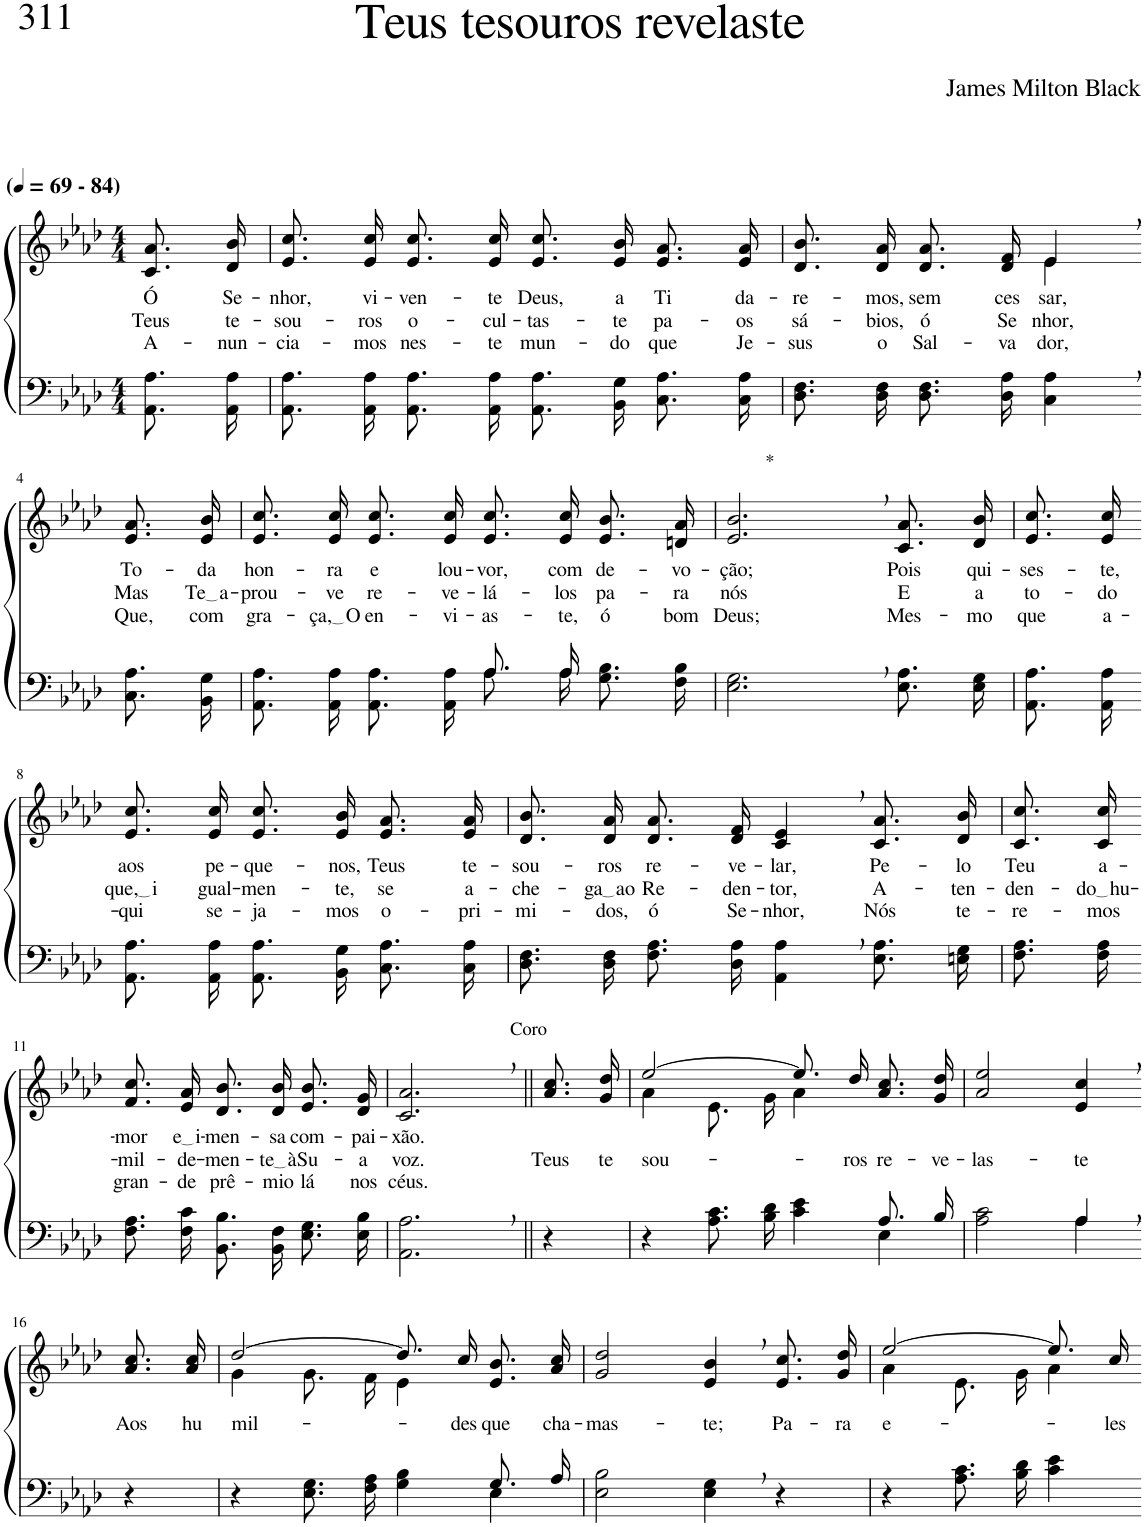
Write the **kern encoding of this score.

**kern	**kern	**text	**text	**text
*part2	*part1	*part1	*part1	*part1
*staff2	*staff1	*staff1	*staff1	*staff1
*I"Parte III e IV	*I"Parte I e II	*	*	*
*clefF4	*clefG2	*	*	*
*k[b-e-a-d-]	*k[b-e-a-d-]	*	*	*
*M4/4	*M4/4	*	*	*
*MM69	*MM69	*	*	*
=1	=1	=1	=1	=1
!	!LO:TX:a:B:t=(	!	!	!
!	!LO:TX:a:B:t=- 84)	!	!	!
!	!	!LO:LY:b	!LO:LY:b	!LO:LY:b
8.AA-\ 8.A-\L	8.c/ 8.a-/L	Ó	Teus	A-
!	!	!LO:LY:b	!LO:LY:b	!LO:LY:b
16AA-\ 16A-\Jk	16d-/ 16b-/Jk	Se-	te-	-nun-
=2	=2	=2	=2	=2
!	!	!LO:LY:b	!LO:LY:b	!LO:LY:b
8.AA-\ 8.A-\L	8.e-/ 8.cc/L	-nhor,	-sou-	-cia-
!	!	!LO:LY:b	!LO:LY:b	!LO:LY:b
16AA-\ 16A-\Jk	16e-/ 16cc/Jk	vi-	-ros	-mos
!	!	!LO:LY:b	!LO:LY:b	!LO:LY:b
8.AA-\ 8.A-\L	8.e-/ 8.cc/L	-ven-	o-	nes-
!	!	!LO:LY:b	!LO:LY:b	!LO:LY:b
16AA-\ 16A-\Jk	16e-/ 16cc/Jk	-te	-cul-	-te
!	!	!LO:LY:b	!LO:LY:b	!LO:LY:b
8.AA-\ 8.A-\L	8.e-/ 8.cc/L	Deus,	-tas-	mun-
!	!	!LO:LY:b	!LO:LY:b	!LO:LY:b
16BB-\ 16G\Jk	16e-/ 16b-/Jk	a	-te	-do
!	!	!LO:LY:b	!LO:LY:b	!LO:LY:b
8.C\ 8.A-\L	8.e-/ 8.a-/L	Ti	pa-	que
!	!	!LO:LY:b	!LO:LY:b	!LO:LY:b
16C\ 16A-\Jk	16e-/ 16a-/Jk	da-	-os	Je-
=3	=3	=3	=3	=3
!	!	!LO:LY:b	!LO:LY:b	!LO:LY:b
*	*^	*	*	*
8.D-\ 8.F\L	8.d-/ 8.b-/L	2ryy	-re-	sá-	-sus
!	!	!	!LO:LY:b	!LO:LY:b	!LO:LY:b
16D-\ 16F\Jk	16d-/ 16a-/Jk	.	-mos,	-bios,	o
!	!	!	!LO:LY:b	!LO:LY:b	!LO:LY:b
8.D-\ 8.F\L	8.d-/ 8.a-/L	.	sem	ó	Sal-
!	!	!	!LO:LY:b	!LO:LY:b	!LO:LY:b
16D-\ 16A-\Jk	16d-/ 16f/Jk	.	ces-	Se-	-va-
!	!	!	!LO:LY:b	!LO:LY:b	!LO:LY:b
4C\, 4A-\,	4e-,/	4e-\	-sar,	-nhor,	-dor,
!!LO:LB:g=z
=4-	=4-	=4-	=4-	=4-	=4-
!	!	!	!LO:LY:b	!LO:LY:b	!LO:LY:b
*	*v	*v	*	*	*
8.C\ 8.A-\L	8.e-/ 8.a-/L	To-	Mas	Que,
!	!	!LO:LY:b	!LO:LY:b	!LO:LY:b
16BB-\ 16G\Jk	16e-/ 16b-/Jk	-da	Te a	com
=5	=5	=5	=5	=5
*^	*	*	*	*
!	!	!	!LO:LY:b	!LO:LY:b	!LO:LY:b
2ryy	8.AA-\ 8.A-\L	8.e-/ 8.cc/L	hon-	-prou-	gra-
!	!	!	!LO:LY:b	!LO:LY:b	!LO:LY:b
.	16AA-\ 16A-\Jk	16e-/ 16cc/Jk	-ra	-ve	ça, O
!	!	!	!LO:LY:b	!LO:LY:b	!LO:LY:b
.	8.AA-\ 8.A-\L	8.e-/ 8.cc/L	e	re-	en-
!	!	!	!LO:LY:b	!LO:LY:b	!LO:LY:b
.	16AA-\ 16A-\Jk	16e-/ 16cc/Jk	lou-	-ve-	-vi-
!	!	!	!LO:LY:b	!LO:LY:b	!LO:LY:b
8.A-/L	8.A-\L	8.e-/ 8.cc/L	-vor,	-lá-	-as-
!	!	!	!LO:LY:b	!LO:LY:b	!LO:LY:b
16A-/Jk	16A-\Jk	16e-/ 16cc/Jk	com	-los	-te,
!	!	!	!LO:LY:b	!LO:LY:b	!LO:LY:b
4ryy	8.G\ 8.B-\L	8.e-/ 8.b-/L	de-	pa-	ó
!	!	!	!LO:LY:b	!LO:LY:b	!LO:LY:b
.	16F\ 16B-\Jk	16dn/ 16a-/Jk	-vo-	-ra	bom
=6	=6	=6	=6	=6	=6
!	!	!LO:TX:a:t=*	!	!	!
!	!	!	!LO:LY:b	!LO:LY:b	!LO:LY:b
*v	*v	*	*	*	*
2.E-\, 2.G\,	2.e-/, 2.b-/,	-ção;	nós	Deus;
!	!	!LO:LY:b	!LO:LY:b	!LO:LY:b
8.E-\ 8.A-\L	8.c/ 8.a-/L	Pois	E	Mes-
!	!	!LO:LY:b	!LO:LY:b	!LO:LY:b
16E-\ 16G\Jk	16d-/ 16b-/Jk	qui-	a	-mo
=7	=7	=7	=7	=7
!	!	!LO:LY:b	!LO:LY:b	!LO:LY:b
8.AA-\ 8.A-\L	8.e-/ 8.cc/L	-ses-	to-	que
!	!	!LO:LY:b	!LO:LY:b	!LO:LY:b
16AA-\ 16A-\Jk	16e-/ 16cc/Jk	-te,	-do	a-
!!LO:LB:g=z
=8-	=8-	=8-	=8-	=8-
!	!	!LO:LY:b	!LO:LY:b	!LO:LY:b
8.AA-\ 8.A-\L	8.e-/ 8.cc/L	aos	que, i	-qui
!	!	!LO:LY:b	!LO:LY:b	!LO:LY:b
16AA-\ 16A-\Jk	16e-/ 16cc/Jk	pe-	gual-	se-
!	!	!LO:LY:b	!LO:LY:b	!LO:LY:b
8.AA-\ 8.A-\L	8.e-/ 8.cc/L	-que-	-men-	-ja-
!	!	!LO:LY:b	!LO:LY:b	!LO:LY:b
16BB-\ 16G\Jk	16e-/ 16b-/Jk	-nos,	-te,	-mos
!	!	!LO:LY:b	!LO:LY:b	!LO:LY:b
8.C\ 8.A-\L	8.e-/ 8.a-/L	Teus	se	o-
!	!	!LO:LY:b	!LO:LY:b	!LO:LY:b
16C\ 16A-\Jk	16e-/ 16a-/Jk	te-	a-	-pri-
=9	=9	=9	=9	=9
!	!	!LO:LY:b	!LO:LY:b	!LO:LY:b
8.D-\ 8.F\L	8.d-/ 8.b-/L	-sou-	-che-	-mi-
!	!	!LO:LY:b	!LO:LY:b	!LO:LY:b
16D-\ 16F\Jk	16d-/ 16a-/Jk	-ros	ga ao	-dos,
!	!	!LO:LY:b	!LO:LY:b	!LO:LY:b
8.F\ 8.A-\L	8.d-/ 8.a-/L	re-	Re-	ó
!	!	!LO:LY:b	!LO:LY:b	!LO:LY:b
16D-\ 16A-\Jk	16d-/ 16f/Jk	-ve-	-den-	Se-
!	!	!LO:LY:b	!LO:LY:b	!LO:LY:b
4AA-\, 4A-\,	4c/, 4e-/,	-lar,	-tor,	-nhor,
!	!	!LO:LY:b	!LO:LY:b	!LO:LY:b
8.E-\ 8.A-\L	8.c/ 8.a-/L	Pe-	A-	Nós
!	!	!LO:LY:b	!LO:LY:b	!LO:LY:b
16En\ 16G\Jk	16d-/ 16b-/Jk	-lo	-ten-	te-
=10	=10	=10	=10	=10
!	!	!LO:LY:b	!LO:LY:b	!LO:LY:b
8.F\ 8.A-\L	8.c/ 8.cc/L	Teu	-den-	-re-
!	!	!LO:LY:b	!LO:LY:b	!LO:LY:b
16F\ 16A-\Jk	16c/ 16cc/Jk	a-	do hu	-mos
!!LO:LB:g=z
=11-	=11-	=11-	=11-	=11-
!	!	!LO:LY:b	!LO:LY:b	!LO:LY:b
8.F\ 8.A-\L	8.f/ 8.cc/L	-mor	-mil-	gran-
!	!	!LO:LY:b	!LO:LY:b	!LO:LY:b
16F\ 16c\Jk	16e-/ 16a-/Jk	e i	-de-	-de
!	!	!LO:LY:b	!LO:LY:b	!LO:LY:b
8.BB-\ 8.B-\L	8.d-/ 8.b-/L	-men-	-men-	prê-
!	!	!LO:LY:b	!LO:LY:b	!LO:LY:b
16BB-\ 16F\Jk	16d-/ 16b-/Jk	-sa	te à	-mio
!	!	!LO:LY:b	!LO:LY:b	!LO:LY:b
8.E-\ 8.G\L	8.e-/ 8.b-/L	com-	Su-	lá
!	!	!LO:LY:b	!LO:LY:b	!LO:LY:b
16E-\ 16B-\Jk	16d-/ 16g/Jk	-pai-	-a	nos
=12	=12	=12	=12	=12
!	!LO:TX:a:t=Coro	!	!	!
!	!	!LO:LY:b	!LO:LY:b	!LO:LY:b
2.AA-\, 2.A-\,	2.c/, 2.a-/,	-xão.	voz.	céus.
=13||	=13||	=13||	=13||	=13||
!	!	!	!LO:LY:b	!
4r	8.a-\ 8.cc\L	.	Teus	.
!	!	!	!LO:LY:b	!
.	16g\ 16dd-\Jk	.	te-	.
=14	=14	=14	=14	=14
*^	*^	*	*	*
!	!	!	!	!	!LO:LY:b	!
4r	2.ryy	[2ee-/	4a-\	.	-sou-	.
8.A-\ 8.c\L	.	.	8.e-\L	.	.	.
16B-\ 16d-\Jk	.	.	16g\Jk	.	.	.
4c\ 4e-\	.	8.ee-/L]	4a-\	.	.	.
!	!	!	!	!	!LO:LY:b	!
.	.	16dd-/Jk	.	.	-ros	.
!	!	!	!	!	!LO:LY:b	!
8.A-/L	4E-\	8.a-\ 8.cc\L	4ryy	.	re-	.
!	!	!	!	!	!LO:LY:b	!
16B-/Jk	.	16g\ 16dd-\Jk	.	.	-ve-	.
*	*	*v	*v	*	*	*
=15	=15	=15	=15	=15	=15
!	!	!	!	!LO:LY:b	!
2A-\ 2c\	2ryy	2a-/ 2ee-/	.	-las-	.
!	!	!	!	!LO:LY:b	!
4A-,\	4A-/	4e-/, 4cc/,	.	-te	.
!!LO:LB:g=z
=16-	=16-	=16-	=16-	=16-	=16-
!	!	!	!LO:LY:b	!	!
*v	*v	*	*	*	*
4r	8.a-\ 8.cc\L	-Aos	.	.
!	!	!LO:LY:b	!	!
.	16a-\ 16cc\Jk	hu-	.	.
=17	=17	=17	=17	=17
*^	*^	*	*	*
!	!	!	!	!LO:LY:b	!	!
4r	2.ryy	[2dd-/	4g\	mil-	.	.
8.E-\ 8.G\L	.	.	8.g\L	.	.	.
16F\ 16A-\Jk	.	.	16f\Jk	.	.	.
4G\ 4B-\	.	8.dd-/L]	4e-\	.	.	.
!	!	!	!	!LO:LY:b	!	!
.	.	16cc/Jk	.	-des	.	.
!	!	!	!	!LO:LY:b	!	!
8.G/L	4E-\	8.e-/ 8.b-/L	4ryy	que	.	.
!	!	!	!	!LO:LY:b	!	!
16A-/Jk	.	16a-/ 16cc/Jk	.	cha-	.	.
*v	*v	*	*	*	*	*
*	*v	*v	*	*	*
=18	=18	=18	=18	=18
!	!	!LO:LY:b	!	!
2E-\ 2B-\	2g/ 2dd-/	-mas-	.	.
!	!	!LO:LY:b	!	!
4E-\, 4G\,	4e-/, 4b-/,	-te;	.	.
!	!	!LO:LY:b	!	!
4r	8.e-/ 8.cc/L	Pa-	.	.
!	!	!LO:LY:b	!	!
.	16g/ 16dd-/Jk	-ra	.	.
=19	=19	=19	=19	=19
*	*^	*	*	*
!	!	!	!LO:LY:b	!	!
4r	[2ee-/	4a-\	-e-	.	.
8.A-\ 8.c\L	.	8.e-\L	.	.	.
16B-\ 16d-\Jk	.	16g\Jk	.	.	.
4c\ 4e-\	8.ee-/L]	4a-\	.	.	.
!	!	!	!LO:LY:b	!	!
.	16cc/Jk	.	-les	.	.
*	*v	*v	*	*	*
=-	=-	=-	=-	=-
*-	*-	*-	*-	*-
